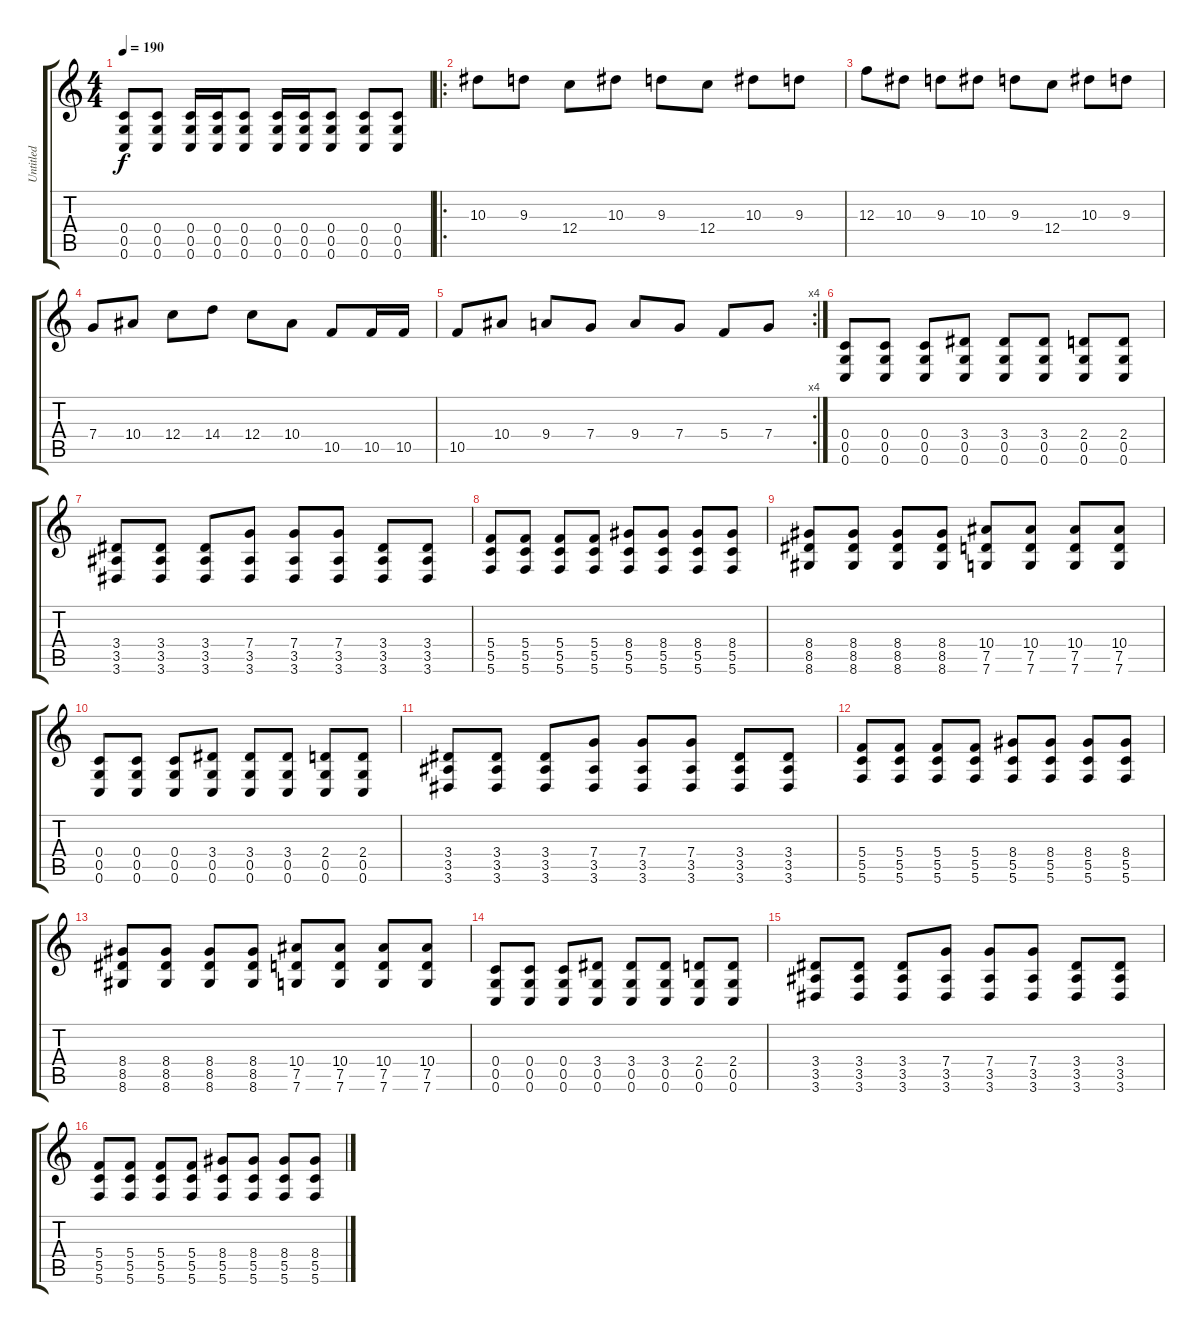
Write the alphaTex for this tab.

\track ("Untitled" "Untitled") {instrument distortionguitar}
\staff {score tabs}
\tuning (D4 A3 F3 C3 G2 C2) {hide}
\ts (4 4)
\tempo 190
\clef g2
\ks c
(0.4 0.5 0.6).8{dy f} (0.4 0.5 0.6).8 (0.4 0.5 0.6).16 (0.4 0.5 0.6).16 (0.4 0.5 0.6).8 (0.4 0.5 0.6).16 (0.4 0.5 0.6).16 (0.4 0.5 0.6).8 (0.4 0.5 0.6).8 (0.4 0.5 0.6).8 |
\ro
10.3.8 9.3.8 12.4.8 10.3.8 9.3.8 12.4.8 10.3.8 9.3.8 |
12.3.8 10.3.8 9.3.8 10.3.8 9.3.8 12.4.8 10.3.8 9.3.8 |
7.4.8 10.4.8 12.4.8 14.4.8 12.4.8 10.4.8 10.5.8 10.5.16 10.5.16 |
\rc 4
10.5.8 10.4.8 9.4.8 7.4.8 9.4.8 7.4.8 5.4.8 7.4.8 |
(0.4 0.5 0.6).8 (0.4 0.5 0.6).8 (0.4 0.5 0.6).8 (3.4 0.5 0.6).8 (3.4 0.5 0.6).8 (3.4 0.5 0.6).8 (2.4 0.5 0.6).8 (2.4 0.5 0.6).8 |
(3.4 3.5 3.6).8 (3.4 3.5 3.6).8 (3.4 3.5 3.6).8 (7.4 3.5 3.6).8 (7.4 3.5 3.6).8 (7.4 3.5 3.6).8 (3.4 3.5 3.6).8 (3.4 3.5 3.6).8 |
(5.4 5.5 5.6).8 (5.4 5.5 5.6).8 (5.4 5.5 5.6).8 (5.4 5.5 5.6).8 (8.4 5.5 5.6).8 (8.4 5.5 5.6).8 (8.4 5.5 5.6).8 (8.4 5.5 5.6).8 |
(8.4 8.5 8.6).8 (8.4 8.5 8.6).8 (8.4 8.5 8.6).8 (8.4 8.5 8.6).8 (10.4 7.5 7.6).8 (10.4 7.5 7.6).8 (10.4 7.5 7.6).8 (10.4 7.5 7.6).8 |
(0.4 0.5 0.6).8 (0.4 0.5 0.6).8 (0.4 0.5 0.6).8 (3.4 0.5 0.6).8 (3.4 0.5 0.6).8 (3.4 0.5 0.6).8 (2.4 0.5 0.6).8 (2.4 0.5 0.6).8 |
(3.4 3.5 3.6).8 (3.4 3.5 3.6).8 (3.4 3.5 3.6).8 (7.4 3.5 3.6).8 (7.4 3.5 3.6).8 (7.4 3.5 3.6).8 (3.4 3.5 3.6).8 (3.4 3.5 3.6).8 |
(5.4 5.5 5.6).8 (5.4 5.5 5.6).8 (5.4 5.5 5.6).8 (5.4 5.5 5.6).8 (8.4 5.5 5.6).8 (8.4 5.5 5.6).8 (8.4 5.5 5.6).8 (8.4 5.5 5.6).8 |
(8.4 8.5 8.6).8 (8.4 8.5 8.6).8 (8.4 8.5 8.6).8 (8.4 8.5 8.6).8 (10.4 7.5 7.6).8 (10.4 7.5 7.6).8 (10.4 7.5 7.6).8 (10.4 7.5 7.6).8 |
(0.4 0.5 0.6).8 (0.4 0.5 0.6).8 (0.4 0.5 0.6).8 (3.4 0.5 0.6).8 (3.4 0.5 0.6).8 (3.4 0.5 0.6).8 (2.4 0.5 0.6).8 (2.4 0.5 0.6).8 |
(3.4 3.5 3.6).8 (3.4 3.5 3.6).8 (3.4 3.5 3.6).8 (7.4 3.5 3.6).8 (7.4 3.5 3.6).8 (7.4 3.5 3.6).8 (3.4 3.5 3.6).8 (3.4 3.5 3.6).8 |
(5.4 5.5 5.6).8 (5.4 5.5 5.6).8 (5.4 5.5 5.6).8 (5.4 5.5 5.6).8 (8.4 5.5 5.6).8 (8.4 5.5 5.6).8 (8.4 5.5 5.6).8 (8.4 5.5 5.6).8
